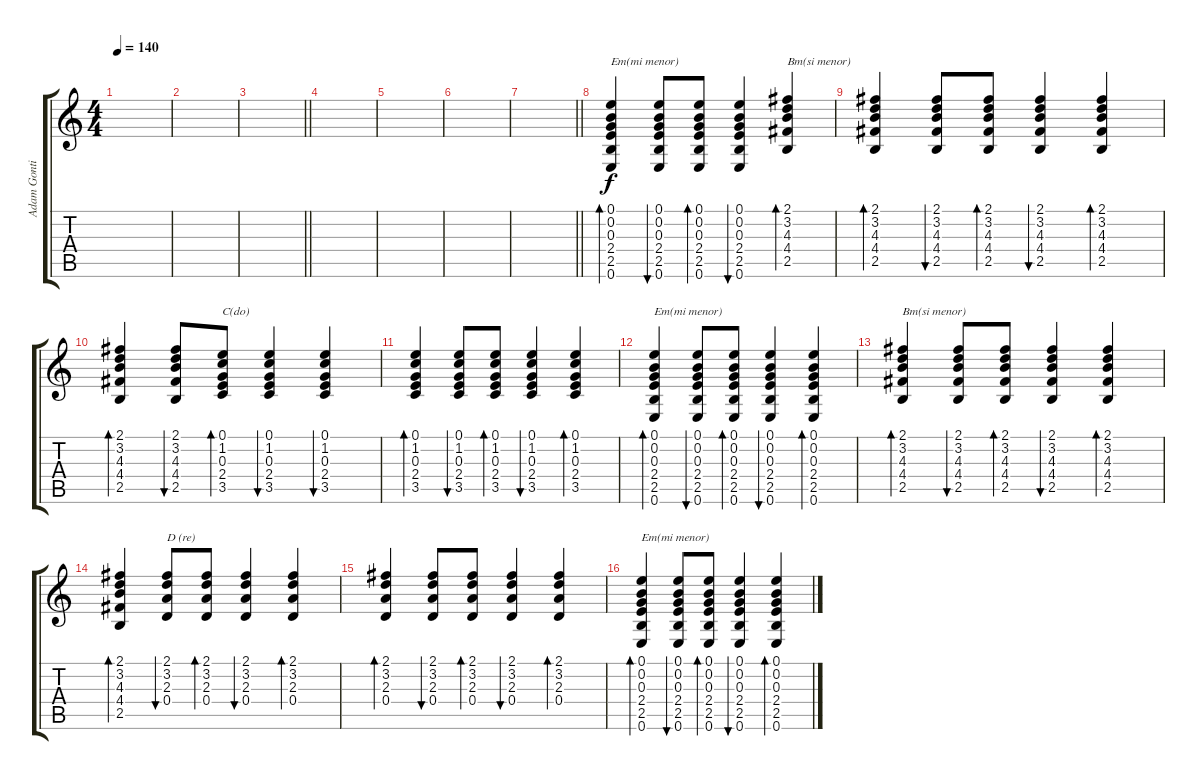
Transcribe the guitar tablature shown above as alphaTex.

\track ("Adam Gontier" "Adam Gonti") {instrument acousticguitarsteel}
\staff {score tabs}
\tuning (E4 B3 G3 D3 A2 E2) {hide}
\ts (4 4)
\tempo 140
\clef g2
\ks c
|
|
\barLineRight lightlight
|
|
|
|
\barLineRight lightlight
|
(0.1 0.2 0.3 2.4 2.5 0.6).4{bd 60 txt "Em(mi menor)"} (0.1 0.2 0.3 2.4 2.5 0.6).8{bu 60} (0.1 0.2 0.3 2.4 2.5 0.6).8{bd 60} (0.1 0.2 0.3 2.4 2.5 0.6).4{bu 60} (2.1 3.2 4.3 4.4 2.5).4{bd 60 txt "Bm(si menor)"} |
(2.1 3.2 4.3 4.4 2.5).4{bd 60} (2.1 3.2 4.3 4.4 2.5).8{bu 60} (2.1 3.2 4.3 4.4 2.5).8{bd 60} (2.1 3.2 4.3 4.4 2.5).4{bu 60} (2.1 3.2 4.3 4.4 2.5).4{bd 60} |
(2.1 3.2 4.3 4.4 2.5).4{bd 60} (2.1 3.2 4.3 4.4 2.5).8{bu 60} (0.1 1.2 0.3 2.4 3.5).8{bd 60 txt "C(do)"} (0.1 1.2 0.3 2.4 3.5).4{bu 60} (0.1 1.2 0.3 2.4 3.5).4{bu 60} |
(0.1 1.2 0.3 2.4 3.5).4{bd 60} (0.1 1.2 0.3 2.4 3.5).8{bu 60} (0.1 1.2 0.3 2.4 3.5).8{bd 60} (0.1 1.2 0.3 2.4 3.5).4{bu 60} (0.1 1.2 0.3 2.4 3.5).4{bd 60} |
(0.1 0.2 0.3 2.4 2.5 0.6).4{bd 60 txt "Em(mi menor)"} (0.1 0.2 0.3 2.4 2.5 0.6).8{bu 60} (0.1 0.2 0.3 2.4 2.5 0.6).8{bd 60} (0.1 0.2 0.3 2.4 2.5 0.6).4{bu 60} (0.1 0.2 0.3 2.4 2.5 0.6).4{bd 60} |
(2.1 3.2 4.3 4.4 2.5).4{bd 60 txt "Bm(si menor)"} (2.1 3.2 4.3 4.4 2.5).8{bu 60} (2.1 3.2 4.3 4.4 2.5).8{bd 60} (2.1 3.2 4.3 4.4 2.5).4{bu 60} (2.1 3.2 4.3 4.4 2.5).4{bd 60} |
(2.1 3.2 4.3 4.4 2.5).4{bd 60} (2.1 3.2 2.3 0.4).8{bu 60 txt "D (re)"} (2.1 3.2 2.3 0.4).8{bd 60} (2.1 3.2 2.3 0.4).4{bu 60} (2.1 3.2 2.3 0.4).4{bd 60} |
(2.1 3.2 2.3 0.4).4{bd 60} (2.1 3.2 2.3 0.4).8{bu 60} (2.1 3.2 2.3 0.4).8{bd 60} (2.1 3.2 2.3 0.4).4{bu 60} (2.1 3.2 2.3 0.4).4{bd 60} |
(0.1 0.2 0.3 2.4 2.5 0.6).4{bd 60 txt "Em(mi menor)"} (0.1 0.2 0.3 2.4 2.5 0.6).8{bu 60} (0.1 0.2 0.3 2.4 2.5 0.6).8{bd 60} (0.1 0.2 0.3 2.4 2.5 0.6).4{bu 60} (0.1 0.2 0.3 2.4 2.5 0.6).4{bd 60}
